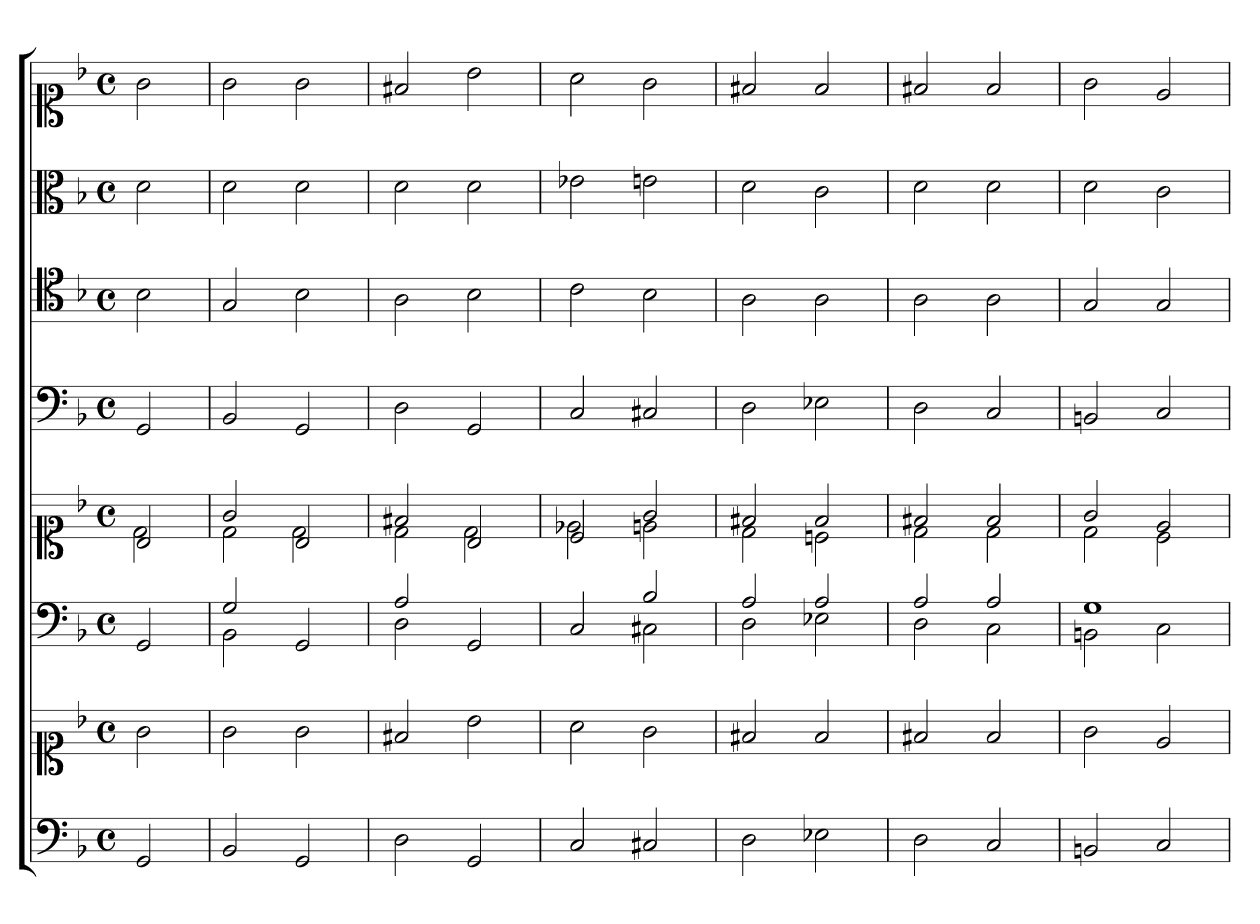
**kern	**kern	**kern	**kern	**kern	**kern	**kern	**kern
*part6	*part6	*part5	*part5	*part4	*part3	*part2	*part1
*staff8	*staff7	*staff6	*staff5	*staff4	*staff3	*staff2	*staff1
*clefF4	*clefC1	*clefF4	*clefC1	*clefF4	*clefC4	*clefC3	*clefC1
*k[b-]	*k[b-]	*k[b-]	*k[b-]	*k[b-]	*k[b-]	*k[b-]	*k[b-]
*F:	*F:	*F:	*F:	*F:	*F:	*F:	*F:
*M4/4	*M4/4	*M4/4	*M4/4	*M4/4	*M4/4	*M4/4	*M4/4
*met(c)	*met(c)	*met(c)	*met(c)	*met(c)	*met(c)	*met(c)	*met(c)
*MM180	*MM180	*MM180	*MM180	*MM180	*MM180	*MM180	*MM180
=1	=1	=1	=1	=1	=1	=1	=1
*	*	*	*^	*	*	*	*
2GG	2g	2GG	2B-	2d	2GG	2B-	2d	2g
=2	=2	=2	=2	=2	=2	=2	=2	=2
*	*	*^	*	*	*	*	*	*
2BB-	2g	2G	2BB-	2g	2d	2BB-	2G	2d	2g
2GG	2g	2ryy	2GG	2B-	2d	2GG	2B-	2d	2g
=3	=3	=3	=3	=3	=3	=3	=3	=3	=3
2D	2f#X	2A	2D	2f#X	2d	2D	2A	2d	2f#X
2GG	2b-	2ryy	2GG	2B-	2d	2GG	2B-	2d	2b-
=4	=4	=4	=4	=4	=4	=4	=4	=4	=4
2C	2a	2ryy	2C	2c	2e-X	2C	2c	2e-X	2a
2C#X	2g	2B-	2C#X	2g	2en	2C#X	2B-	2en	2g
=5	=5	=5	=5	=5	=5	=5	=5	=5	=5
2D	2f#X	2A	2D	2f#X	2d	2D	2A	2d	2f#X
2E-X	2f#	2A	2E-X	2f#	2cn	2E-X	2A	2c	2f#
=6	=6	=6	=6	=6	=6	=6	=6	=6	=6
2D	2f#X	2A	2D	2f#X	2d	2D	2A	2d	2f#X
2C	2f#	2A	2C	2f#	2d	2C	2A	2d	2f#
=7	=7	=7	=7	=7	=7	=7	=7	=7	=7
2BBn	2g	1G	2BBn	2g	2d	2BBn	2G	2d	2g
2C	2e	.	2C	2e	2c	2C	2G	2c	2e
*	*	*v	*v	*	*	*	*	*	*
*	*	*	*v	*v	*	*	*	*
=	=	=	=	=	=	=	=
*-	*-	*-	*-	*-	*-	*-	*-
